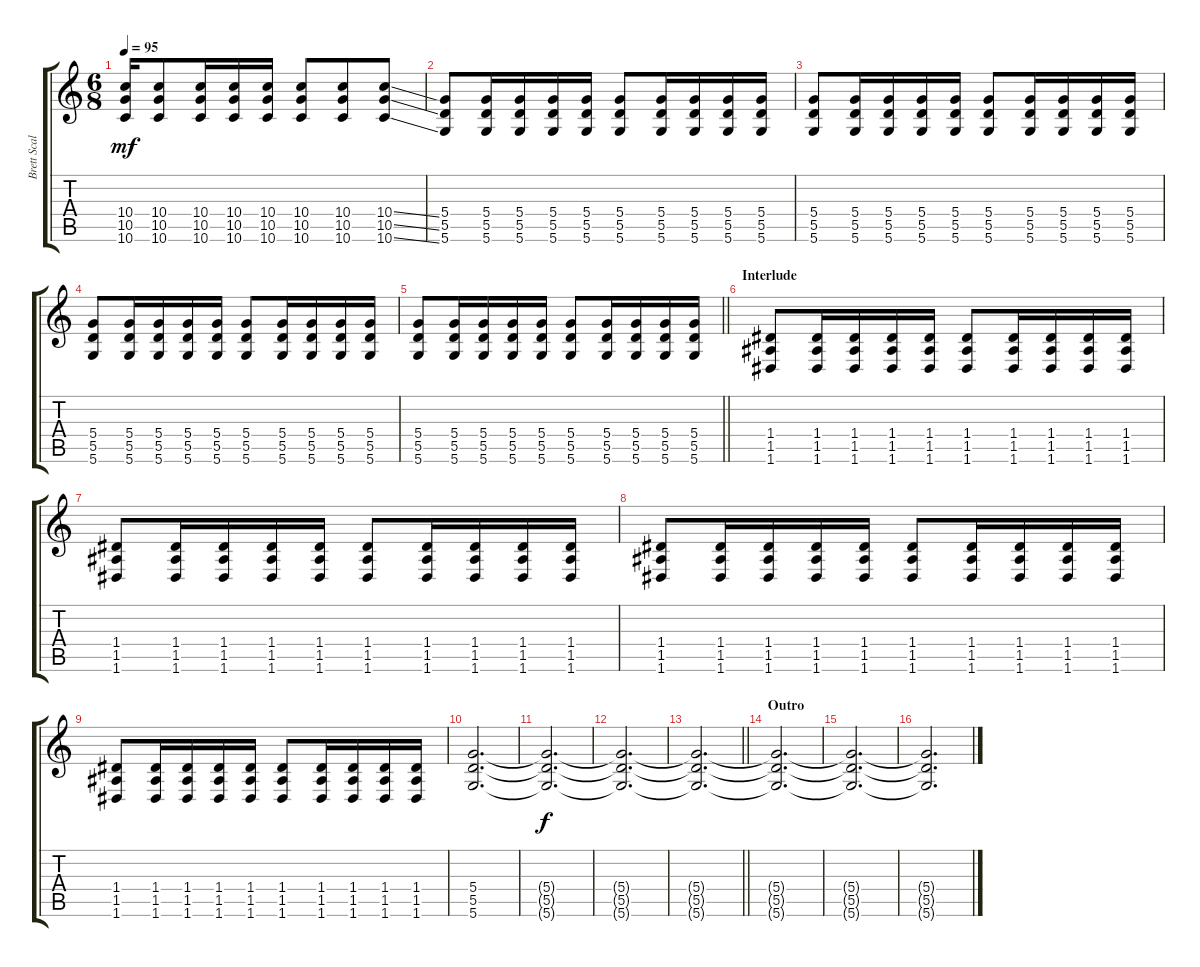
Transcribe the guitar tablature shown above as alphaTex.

\track ("Brett Scallions (Rhythm Guitar)" "Brett Scal") {instrument distortionguitar}
\staff {score tabs}
\tuning (E4 B3 G3 D3 A2 D2) {hide}
\ts (6 8)
\tempo 95
\clef g2
\ks c
(10.4 10.5 10.6).16{dy mf} (10.4 10.5 10.6).8 (10.4 10.5 10.6).16 (10.4 10.5 10.6).16 (10.4 10.5 10.6).16 (10.4 10.5 10.6).8 (10.4 10.5 10.6).8 (10.4{ss} 10.5{ss} 10.6{ss}).8 |
(5.4 5.5 5.6).8 (5.4 5.5 5.6).16 (5.4 5.5 5.6).16 (5.4 5.5 5.6).16 (5.4 5.5 5.6).16 (5.4 5.5 5.6).8 (5.4 5.5 5.6).16 (5.4 5.5 5.6).16 (5.4 5.5 5.6).16 (5.4 5.5 5.6).16 |
(5.4 5.5 5.6).8 (5.4 5.5 5.6).16 (5.4 5.5 5.6).16 (5.4 5.5 5.6).16 (5.4 5.5 5.6).16 (5.4 5.5 5.6).8 (5.4 5.5 5.6).16 (5.4 5.5 5.6).16 (5.4 5.5 5.6).16 (5.4 5.5 5.6).16 |
(5.4 5.5 5.6).8 (5.4 5.5 5.6).16 (5.4 5.5 5.6).16 (5.4 5.5 5.6).16 (5.4 5.5 5.6).16 (5.4 5.5 5.6).8 (5.4 5.5 5.6).16 (5.4 5.5 5.6).16 (5.4 5.5 5.6).16 (5.4 5.5 5.6).16 |
\barLineRight lightlight
(5.4 5.5 5.6).8 (5.4 5.5 5.6).16 (5.4 5.5 5.6).16 (5.4 5.5 5.6).16 (5.4 5.5 5.6).16 (5.4 5.5 5.6).8 (5.4 5.5 5.6).16 (5.4 5.5 5.6).16 (5.4 5.5 5.6).16 (5.4 5.5 5.6).16 |
\section ("" "Interlude")
(1.4 1.5 1.6).8 (1.4 1.5 1.6).16 (1.4 1.5 1.6).16 (1.4 1.5 1.6).16 (1.4 1.5 1.6).16 (1.4 1.5 1.6).8 (1.4 1.5 1.6).16 (1.4 1.5 1.6).16 (1.4 1.5 1.6).16 (1.4 1.5 1.6).16 |
(1.4 1.5 1.6).8 (1.4 1.5 1.6).16 (1.4 1.5 1.6).16 (1.4 1.5 1.6).16 (1.4 1.5 1.6).16 (1.4 1.5 1.6).8 (1.4 1.5 1.6).16 (1.4 1.5 1.6).16 (1.4 1.5 1.6).16 (1.4 1.5 1.6).16 |
(1.4 1.5 1.6).8 (1.4 1.5 1.6).16 (1.4 1.5 1.6).16 (1.4 1.5 1.6).16 (1.4 1.5 1.6).16 (1.4 1.5 1.6).8 (1.4 1.5 1.6).16 (1.4 1.5 1.6).16 (1.4 1.5 1.6).16 (1.4 1.5 1.6).16 |
(1.4 1.5 1.6).8 (1.4 1.5 1.6).16 (1.4 1.5 1.6).16 (1.4 1.5 1.6).16 (1.4 1.5 1.6).16 (1.4 1.5 1.6).8 (1.4 1.5 1.6).16 (1.4 1.5 1.6).16 (1.4 1.5 1.6).16 (1.4 1.5 1.6).16 |
(5.4 5.5 5.6).2{d} |
(5.4{t} 5.5{t} 5.6{t}).2{d dy f} |
(5.4{t} 5.5{t} 5.6{t}).2{d} |
\barLineRight lightlight
(5.4{t} 5.5{t} 5.6{t}).2{d} |
\section ("" "Outro")
(5.4{t} 5.5{t} 5.6{t}).2{d} |
(5.4{t} 5.5{t} 5.6{t}).2{d} |
(5.4{t} 5.5{t} 5.6{t}).2{d}
